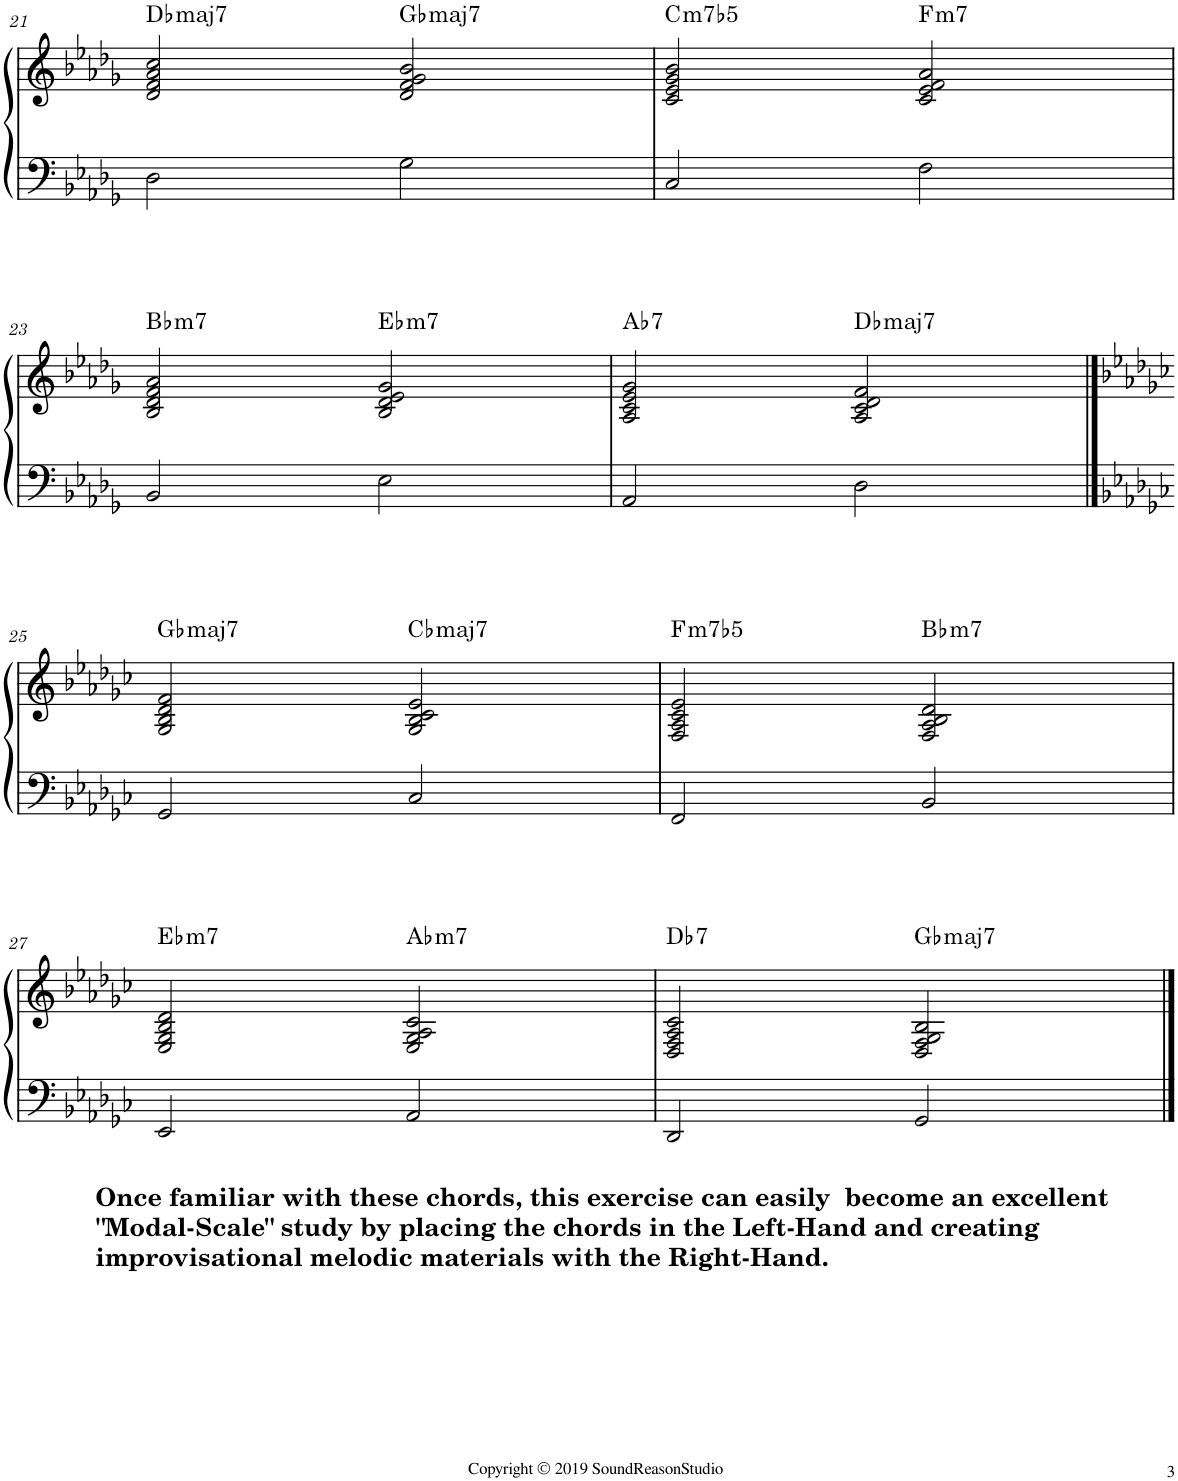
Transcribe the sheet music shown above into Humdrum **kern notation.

**kern	**kern	**harte
*part1	*part1	*part1
*staff2	*staff1	*
*I"Piano	*	*
*I'Pno.	*	*
!!LO:PB:g=z
*clefF4	*clefG2	*
*k[b-e-a-d-g-]	*k[b-e-a-d-g-]	*
*M4/4	*M4/4	*
=21	=21	=21
!	!	!LO:H:kt=maj7
2D-\	2d-/ 2f/ 2a-/ 2cc/	Db:maj7
!	!	!LO:H:kt=maj7
2G-\	2d-/ 2f/ 2g-/ 2b-/	Gb:maj7
=22	=22	=22
!	!	!LO:H:kt=m7b5
2C/	2c/ 2e-/ 2g-/ 2b-/	C:hdim7
!	!	!LO:H:kt=m7
2F\	2c/ 2e-/ 2f/ 2a-/	F:min7
!!LO:LB:g=z
=23	=23	=23
!	!	!LO:H:kt=m7
2BB-/	2B-/ 2d-/ 2f/ 2a-/	Bb:min7
!	!	!LO:H:kt=m7
2E-\	2B-/ 2d-/ 2e-/ 2g-/	Eb:min7
=24	=24	=24
!	!	!LO:H:kt=7
2AA-/	2A-/ 2c/ 2e-/ 2g-/	Ab:7
!	!	!LO:H:kt=maj7
2D-\	2A-/ 2c/ 2d-/ 2f/	Db:maj7
!!LO:LB:g=z
==25	==25	==25
*k[b-e-a-d-g-c-]	*k[b-e-a-d-g-c-]	*
!	!	!LO:H:kt=maj7
2GG-/	2G-/ 2B-/ 2d-/ 2f/	Gb:maj7
!	!	!LO:H:kt=maj7
2C-/	2G-/ 2B-/ 2c-/ 2e-/	Cb:maj7
=26	=26	=26
!	!	!LO:H:kt=m7b5
2FF/	2F/ 2A-/ 2c-/ 2e-/	F:hdim7
!	!	!LO:H:kt=m7
2BB-/	2F/ 2A-/ 2B-/ 2d-/	Bb:min7
!!LO:LB:g=z
=27	=27	=27
!LO:TX:b:B:t=Once familiar with these chords, this exercise can easily  become an excellent	!	!
!LO:TX:b:t="Modal-Scale" study by placing the chords in the Left-Hand and creating	!	!
!LO:TX:b:t=improvisational melodic materials with the Right-Hand.	!	!
!	!	!LO:H:kt=m7
2EE-/	2E-/ 2G-/ 2B-/ 2d-/	Eb:min7
!	!	!LO:H:kt=m7
2AA-/	2E-/ 2G-/ 2A-/ 2c-/	Ab:min7
=28	=28	=28
!	!	!LO:H:kt=7
2DD-/	2D-/ 2F/ 2A-/ 2c-/	Db:7
!	!	!LO:H:kt=maj7
2GG-/	2D-/ 2F/ 2G-/ 2B-/	Gb:maj7
==	==	==
*-	*-	*-
